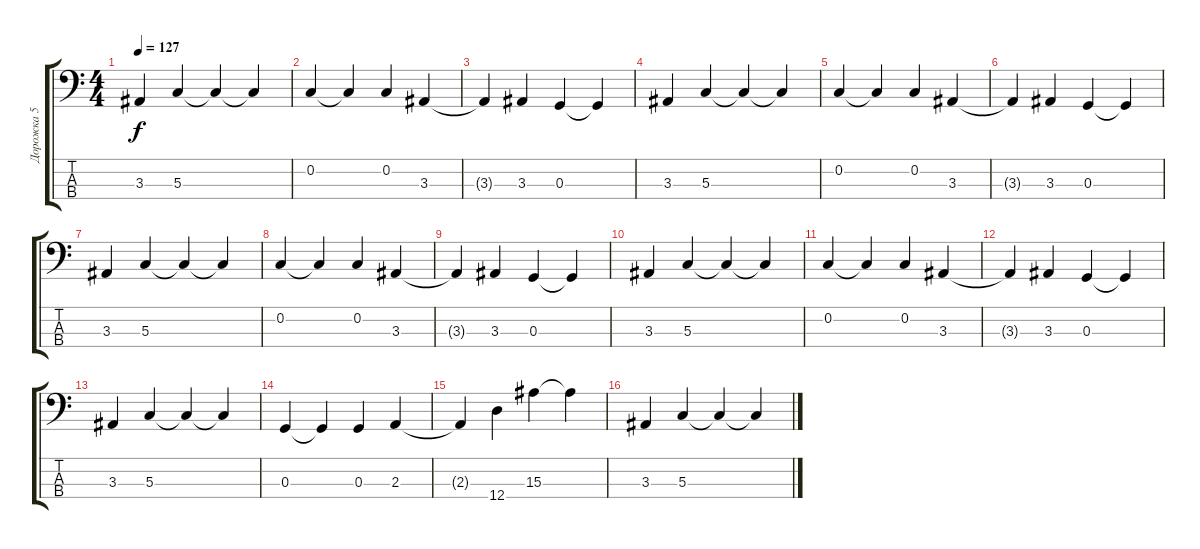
\track ("Дорожка 5" "Дорожка 5") {instrument electricbassfinger}
\staff {score tabs}
\tuning (F2 C2 G1 D1) {hide}
\ts (4 4)
\tempo 127
\clef f4
\ks c
3.3.4{dy f} 5.3.4 5.3{t}.4 5.3{t}.4 |
0.2.4 0.2{t}.4 0.2.4 3.3.4 |
3.3{t}.4 3.3.4 0.3.4 0.3{t}.4 |
3.3.4 5.3.4 5.3{t}.4 5.3{t}.4 |
0.2.4 0.2{t}.4 0.2.4 3.3.4 |
3.3{t}.4 3.3.4 0.3.4 0.3{t}.4 |
3.3.4 5.3.4 5.3{t}.4 5.3{t}.4 |
0.2.4 0.2{t}.4 0.2.4 3.3.4 |
3.3{t}.4 3.3.4 0.3.4 0.3{t}.4 |
3.3.4 5.3.4 5.3{t}.4 5.3{t}.4 |
0.2.4 0.2{t}.4 0.2.4 3.3.4 |
3.3{t}.4 3.3.4 0.3.4 0.3{t}.4 |
3.3.4 5.3.4 5.3{t}.4 5.3{t}.4 |
0.3.4 0.3{t}.4 0.3.4 2.3.4 |
2.3{t}.4 12.4.4 15.3.4 15.3{t}.4 |
3.3.4 5.3.4 5.3{t}.4 5.3{t}.4
